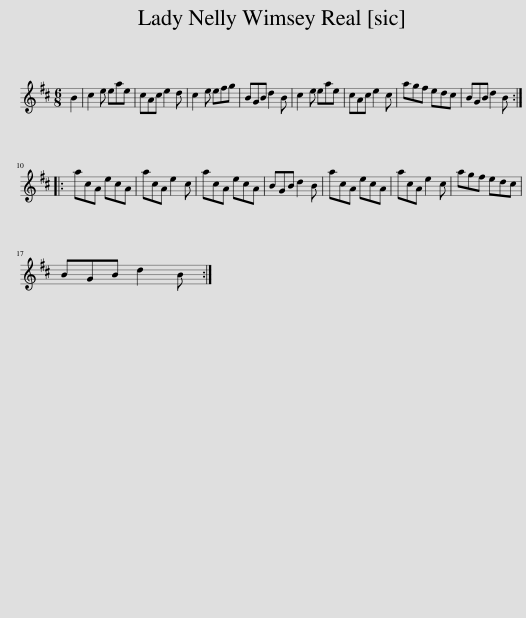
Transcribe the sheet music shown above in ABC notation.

X:1
L:1/8
M:6/8
I:linebreak $
K:D
V:1 treble
V:1
 B2 | c2 e eae | cAc e2 d | c2 e efg | BGB d2 B | %5
 c2 e eae | cAc e2 c | agf edc | BGB d2 B ::$ acA ecA | %10
 acA e2 c | acA ecA | BGB d2 B | acA ecA | acA e2 c | %15
 agf edc |$ BGB d2 B :| %17
